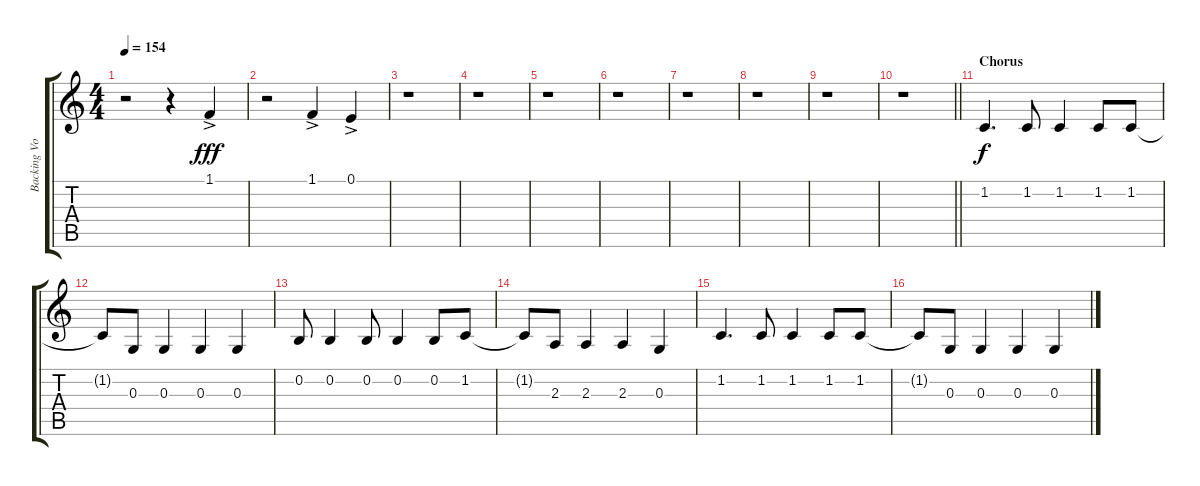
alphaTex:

\track ("Backing Vocals - Mark " "Backing Vo") {instrument violin}
\staff {score tabs}
\tuning (E4 B3 G3 D3 A2 E2) {hide}
\ts (4 4)
\tempo 154
\clef g2
\ks c
r.2{dy f} r.4 1.1{ac}.4{dy fff} |
r.2 1.1{ac}.4 0.1{ac}.4 |
r.1 |
r.1 |
r.1 |
r.1 |
r.1 |
r.1 |
r.1 |
\barLineRight lightlight
r.1 |
\section ("" "Chorus ")
1.2.4{d dy f} 1.2.8 1.2.4 1.2.8 1.2.8 |
1.2{t}.8 0.3.8 0.3.4 0.3.4 0.3.4 |
0.2.8 0.2.4 0.2.8 0.2.4 0.2.8 1.2.8 |
1.2{t}.8 2.3.8 2.3.4 2.3.4 0.3.4 |
1.2.4{d} 1.2.8 1.2.4 1.2.8 1.2.8 |
1.2{t}.8 0.3.8 0.3.4 0.3.4 0.3.4
